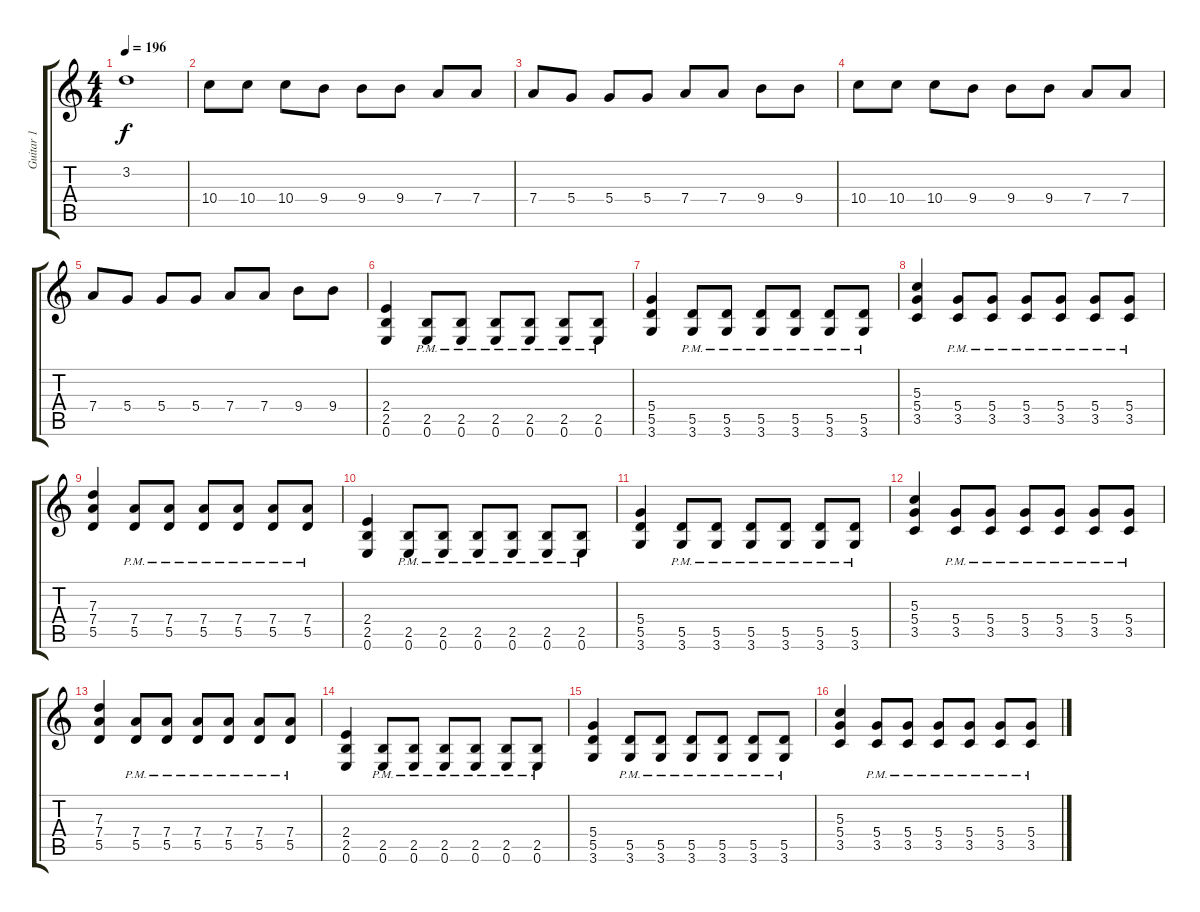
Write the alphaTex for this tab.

\track ("Guitar 1" "Guitar 1") {instrument distortionguitar}
\staff {score tabs}
\tuning (E4 B3 G3 D3 A2 E2) {hide}
\ts (4 4)
\tempo 196
\clef g2
\ks c
3.2{t}.1{dy f} |
10.4.8{instrument distortionguitar} 10.4.8 10.4.8 9.4.8 9.4.8 9.4.8 7.4.8 7.4.8 |
7.4.8 5.4.8 5.4.8 5.4.8 7.4.8 7.4.8 9.4.8 9.4.8 |
10.4.8 10.4.8 10.4.8 9.4.8 9.4.8 9.4.8 7.4.8 7.4.8 |
7.4.8 5.4.8 5.4.8 5.4.8 7.4.8 7.4.8 9.4.8 9.4.8 |
(2.4 2.5 0.6).4 (2.5{pm} 0.6{pm}).8 (2.5{pm} 0.6{pm}).8 (2.5{pm} 0.6{pm}).8 (2.5{pm} 0.6{pm}).8 (2.5{pm} 0.6{pm}).8 (2.5{pm} 0.6{pm}).8 |
(5.4 5.5 3.6).4 (5.5{pm} 3.6{pm}).8 (5.5{pm} 3.6{pm}).8 (5.5{pm} 3.6{pm}).8 (5.5{pm} 3.6{pm}).8 (5.5{pm} 3.6{pm}).8 (5.5{pm} 3.6{pm}).8 |
(5.3 5.4 3.5).4 (5.4{pm} 3.5{pm}).8 (5.4{pm} 3.5{pm}).8 (5.4{pm} 3.5{pm}).8 (5.4{pm} 3.5{pm}).8 (5.4{pm} 3.5{pm}).8 (5.4{pm} 3.5{pm}).8 |
(7.3 7.4 5.5).4 (7.4{pm} 5.5{pm}).8 (7.4{pm} 5.5{pm}).8 (7.4{pm} 5.5{pm}).8 (7.4{pm} 5.5{pm}).8 (7.4{pm} 5.5{pm}).8 (7.4{pm} 5.5{pm}).8 |
(2.4 2.5 0.6).4 (2.5{pm} 0.6{pm}).8 (2.5{pm} 0.6{pm}).8 (2.5{pm} 0.6{pm}).8 (2.5{pm} 0.6{pm}).8 (2.5{pm} 0.6{pm}).8 (2.5{pm} 0.6{pm}).8 |
(5.4 5.5 3.6).4 (5.5{pm} 3.6{pm}).8 (5.5{pm} 3.6{pm}).8 (5.5{pm} 3.6{pm}).8 (5.5{pm} 3.6{pm}).8 (5.5{pm} 3.6{pm}).8 (5.5{pm} 3.6{pm}).8 |
(5.3 5.4 3.5).4 (5.4{pm} 3.5{pm}).8 (5.4{pm} 3.5{pm}).8 (5.4{pm} 3.5{pm}).8 (5.4{pm} 3.5{pm}).8 (5.4{pm} 3.5{pm}).8 (5.4{pm} 3.5{pm}).8 |
(7.3 7.4 5.5).4 (7.4{pm} 5.5{pm}).8 (7.4{pm} 5.5{pm}).8 (7.4{pm} 5.5{pm}).8 (7.4{pm} 5.5{pm}).8 (7.4{pm} 5.5{pm}).8 (7.4{pm} 5.5{pm}).8 |
(2.4 2.5 0.6).4 (2.5{pm} 0.6{pm}).8 (2.5{pm} 0.6{pm}).8 (2.5{pm} 0.6{pm}).8 (2.5{pm} 0.6{pm}).8 (2.5{pm} 0.6{pm}).8 (2.5{pm} 0.6{pm}).8 |
(5.4 5.5 3.6).4 (5.5{pm} 3.6{pm}).8 (5.5{pm} 3.6{pm}).8 (5.5{pm} 3.6{pm}).8 (5.5{pm} 3.6{pm}).8 (5.5{pm} 3.6{pm}).8 (5.5{pm} 3.6{pm}).8 |
(5.3 5.4 3.5).4 (5.4{pm} 3.5{pm}).8 (5.4{pm} 3.5{pm}).8 (5.4{pm} 3.5{pm}).8 (5.4{pm} 3.5{pm}).8 (5.4{pm} 3.5{pm}).8 (5.4{pm} 3.5{pm}).8
